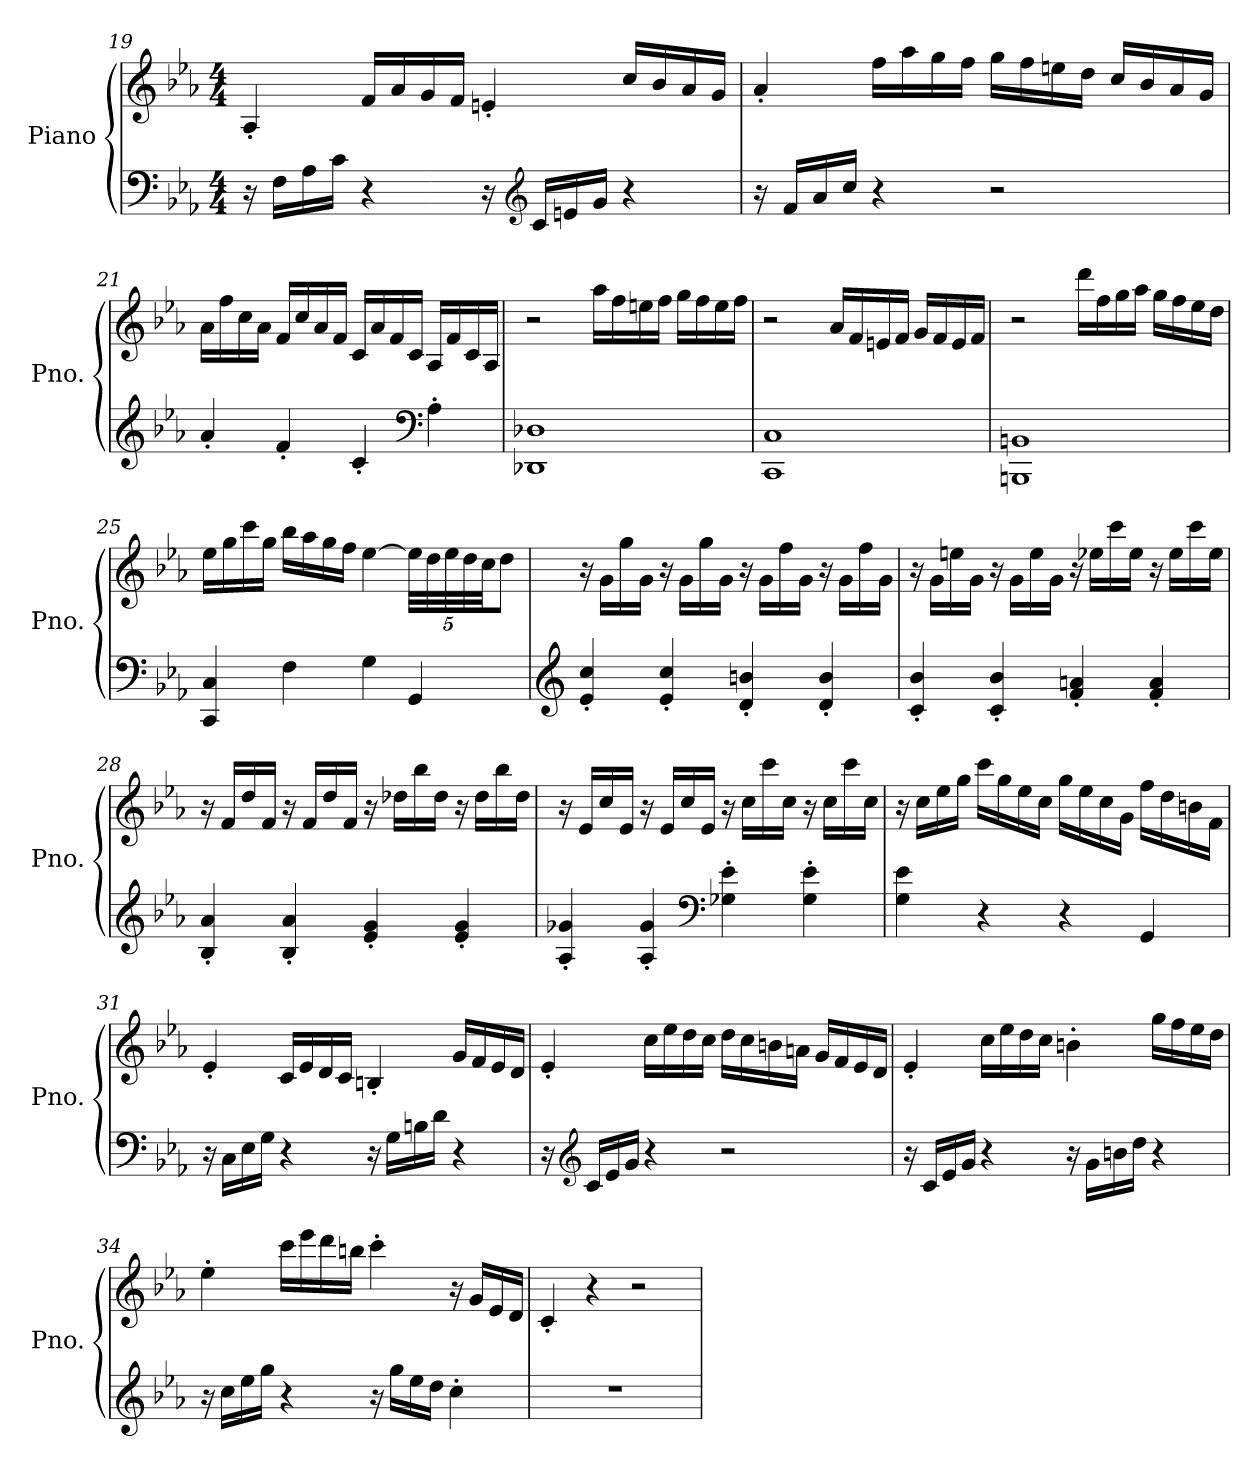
**kern	**kern
*part2	*part1
*staff2	*staff1
*I"Piano	*I"Piano
*I'Pno.	*I'Pno.
!!LO:LB:g=z
*clefF4	*clefG2
*k[b-e-a-]	*k[b-e-a-]
*M4/4	*M4/4
=19	=19
16r	4A-'/
16F\LL	.
16A-\	.
16c\JJ	.
4r	16f/LL
.	16a-/
.	16g/
.	16f/JJ
16r	4en'/
*clefG2	*
16c/LL	.
16en/	.
16g/JJ	.
4r	16cc/LL
.	16b-/
.	16a-/
.	16g/JJ
=20	=20
16r	4a-'/
16f/LL	.
16a-/	.
16cc/JJ	.
4r	16ff\LL
.	16aa-\
.	16gg\
.	16ff\JJ
2r	16gg\LL
.	16ff\
.	16een\
.	16dd\JJ
.	16cc/LL
.	16b-/
.	16a-/
.	16g/JJ
!!LO:LB:g=z
=21	=21
4a-'/	16a-\LL
.	16ff\
.	16cc\
.	16a-\JJ
4f'/	16f/LL
.	16cc/
.	16a-/
.	16f/JJ
4c'/	16c/LL
.	16a-/
.	16f/
.	16c/JJ
*clefF4	*
4A-'\	16A-/LL
.	16f/
.	16c/
.	16A-/JJ
=22	=22
1DD-X 1D-X	2r
.	16aa-\LL
.	16ff\
.	16een\
.	16ff\JJ
.	16gg\LL
.	16ff\
.	16ee\
.	16ff\JJ
=23	=23
1CC 1C	2r
.	16a-/LL
.	16f/
.	16en/
.	16f/JJ
.	16g/LL
.	16f/
.	16e/
.	16f/JJ
!!LO:LB:g=z
=24	=24
1BBBn 1BBn	2r
.	16ddd\LL
.	16ff\
.	16gg\
.	16aa-\JJ
.	16gg\LL
.	16ff\
.	16ee-\
.	16dd\JJ
=25	=25
4CC/ 4C/	16ee-\LL
.	16gg\
.	16ccc\
.	16gg\JJ
4F\	16bb-\LL
.	16aa-\
.	16gg\
.	16ff\JJ
4G\	[4ee-\
*	*Xbrackettup
4GG/	40ee-\LLL]
.	40dd\
.	40ee-\
.	40dd\
.	40cc\JJ
.	8dd\J
=26	=26
*clefG2	*
4e-/' 4cc/'	16r
.	16g\LL
.	16gg\
.	16g\JJ
4e-/' 4cc/'	16r
.	16g\LL
.	16gg\
.	16g\JJ
4d/' 4bn/'	16r
.	16g\LL
.	16ff\
.	16g\JJ
4d/' 4b/'	16r
.	16g\LL
.	16ff\
.	16g\JJ
!!LO:PB:g=z
=27	=27
4c/' 4b-/'	16r
.	16g\LL
.	16een\
.	16g\JJ
4c/' 4b-/'	16r
.	16g\LL
.	16ee\
.	16g\JJ
4f/' 4an/'	16r
.	16ee-X\LL
.	16ccc\
.	16ee-\JJ
4f/' 4a/'	16r
.	16ee-\LL
.	16ccc\
.	16ee-\JJ
=28	=28
4B-/' 4a-/'	16r
.	16f/LL
.	16dd/
.	16f/JJ
4B-/' 4a-/'	16r
.	16f/LL
.	16dd/
.	16f/JJ
4e-/' 4g/'	16r
.	16dd-X\LL
.	16bb-\
.	16dd-\JJ
4e-/' 4g/'	16r
.	16dd-\LL
.	16bb-\
.	16dd-\JJ
!!LO:LB:g=z
=29	=29
4A-/' 4g-X/'	16r
.	16e-/LL
.	16cc/
.	16e-/JJ
4A-/' 4g-/'	16r
.	16e-/LL
.	16cc/
.	16e-/JJ
*clefF4	*
4G-X\' 4e-\'	16r
.	16cc\LL
.	16ccc\
.	16cc\JJ
4G-\' 4e-\'	16r
.	16cc\LL
.	16ccc\
.	16cc\JJ
=30	=30
4G\ 4e-\	16r
.	16cc\LL
.	16ee-\
.	16gg\JJ
4r	16ccc\LL
.	16gg\
.	16ee-\
.	16cc\JJ
4r	16gg\LL
.	16ee-\
.	16cc\
.	16g\JJ
4GG/	16ff\LL
.	16dd\
.	16bn\
.	16f\JJ
!!LO:LB:g=z
=31	=31
16r	4e-'/
16C\LL	.
16E-\	.
16G\JJ	.
4r	16c/LL
.	16e-/
.	16d/
.	16c/JJ
16r	4Bn'/
16G\LL	.
16Bn\	.
16d\JJ	.
4r	16g/LL
.	16f/
.	16e-/
.	16d/JJ
=32	=32
16r	4e-'/
*clefG2	*
16c/LL	.
16e-/	.
16g/JJ	.
4r	16cc\LL
.	16ee-\
.	16dd\
.	16cc\JJ
2r	16dd\LL
.	16cc\
.	16bn\
.	16an\JJ
.	16g/LL
.	16f/
.	16e-/
.	16d/JJ
!!LO:LB:g=z
=33	=33
16r	4e-'/
16c/LL	.
16e-/	.
16g/JJ	.
4r	16cc\LL
.	16ee-\
.	16dd\
.	16cc\JJ
16r	4bn'\
16g\LL	.
16bn\	.
16dd\JJ	.
4r	16gg\LL
.	16ff\
.	16ee-\
.	16dd\JJ
=34	=34
16r	4ee-'\
16cc\LL	.
16ee-\	.
16gg\JJ	.
4r	16ccc\LL
.	16eee-\
.	16ddd\
.	16bbn\JJ
16r	4ccc'\
16gg\LL	.
16ee-\	.
16dd\JJ	.
4cc'\	16r
.	16g/LL
.	16e-/
.	16d/JJ
=35	=35
1r	4c'/
.	4r
.	2r
=	=
*-	*-
